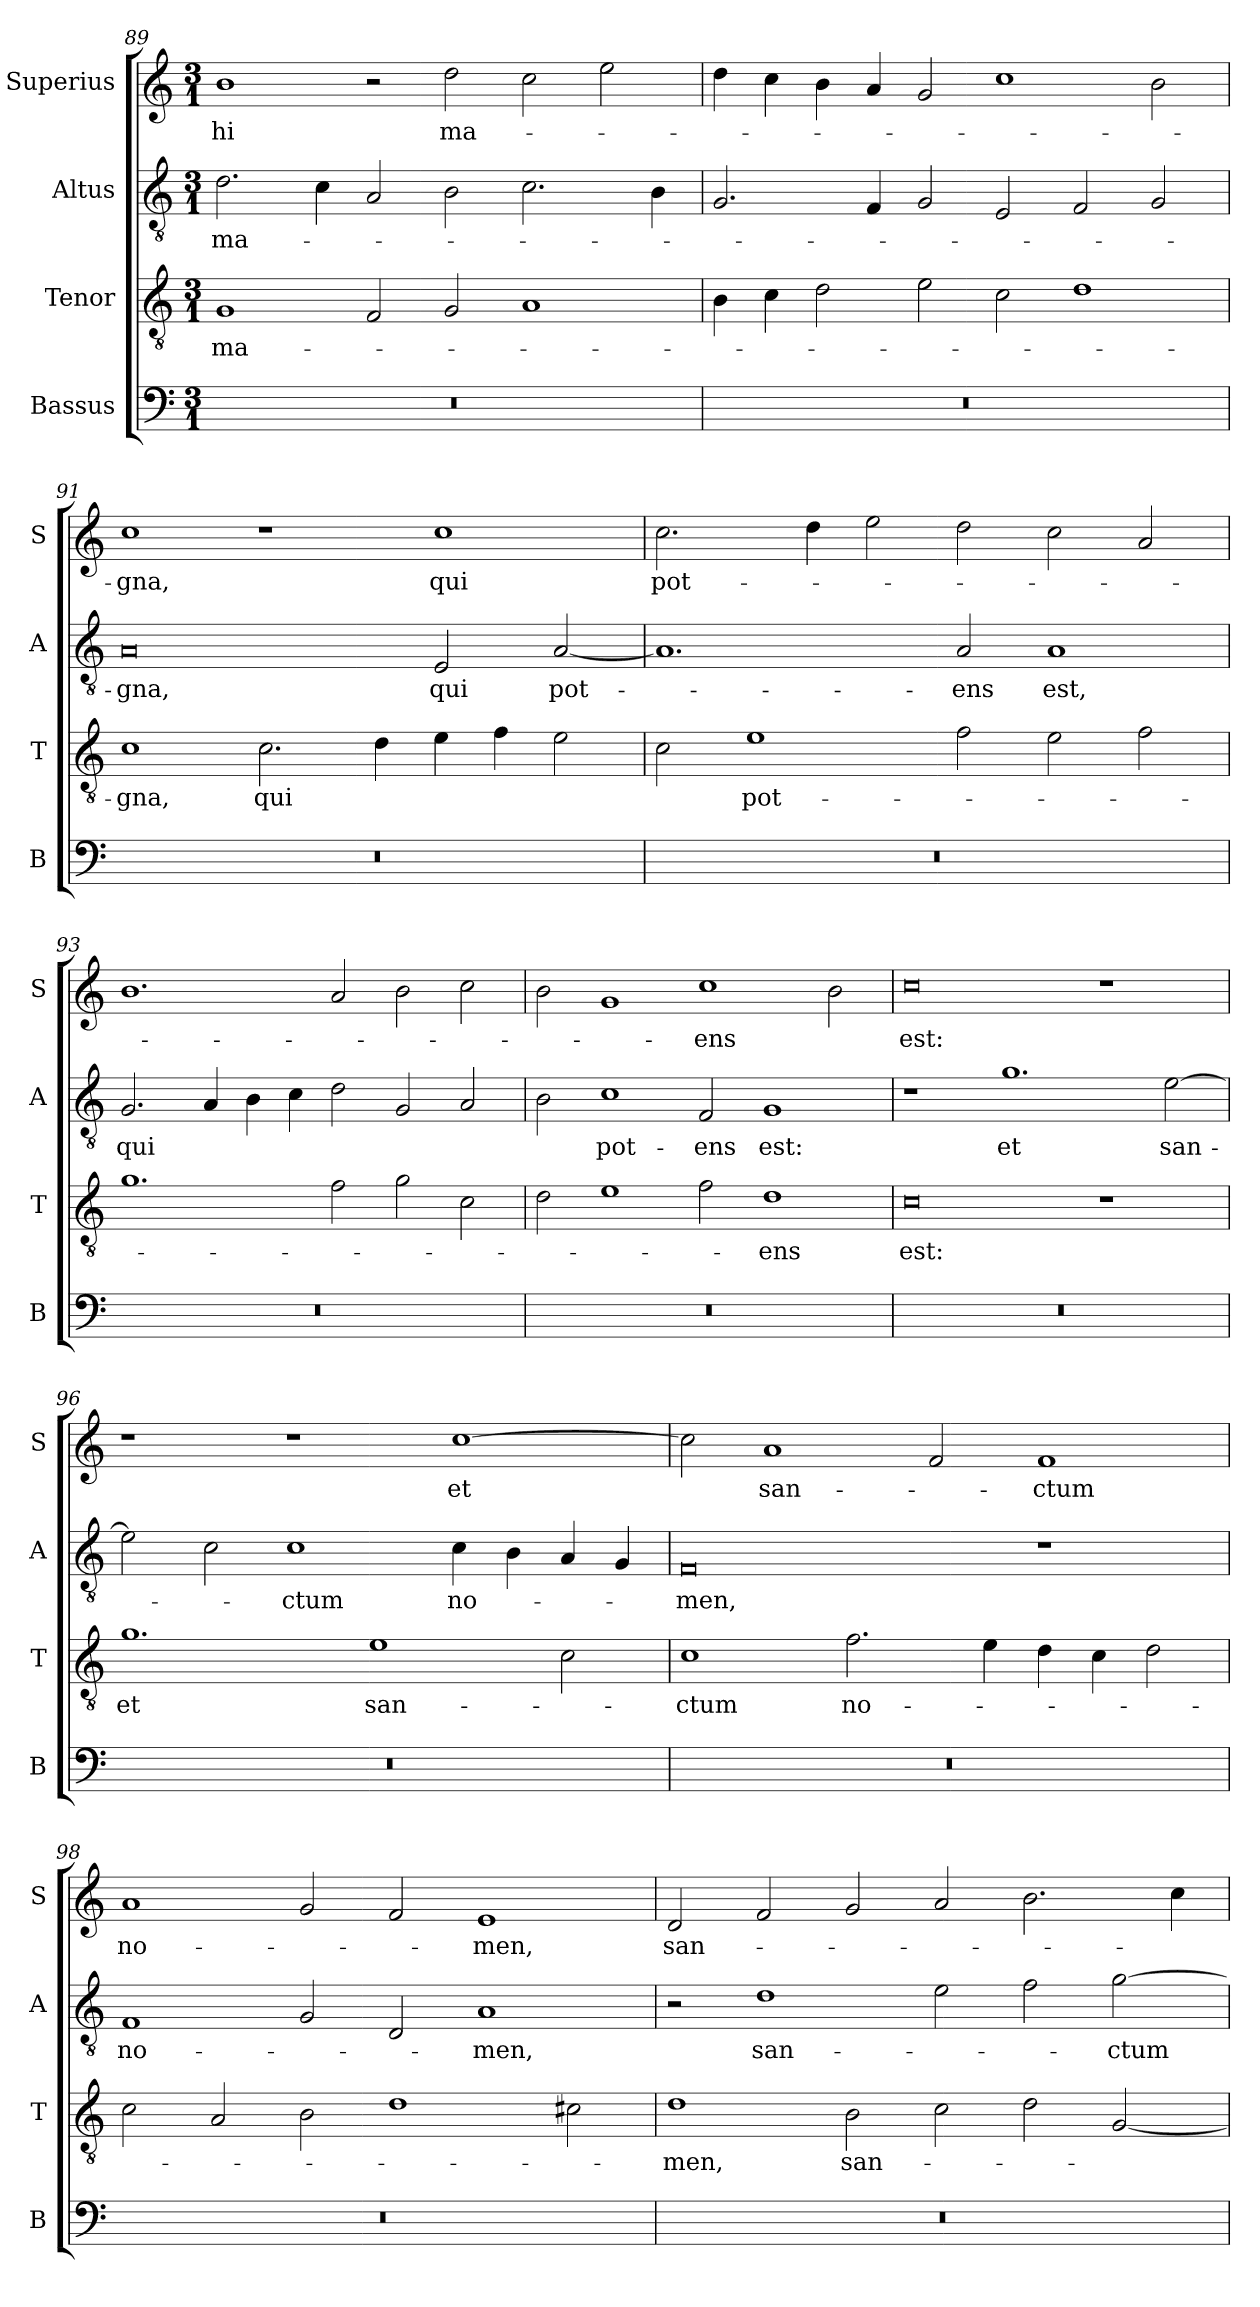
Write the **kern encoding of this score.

**kern	**kern	**text	**kern	**text	**kern	**text
*part4	*part3	*part3	*part2	*part2	*part1	*part1
*staff4	*staff3	*staff3	*staff2	*staff2	*staff1	*staff1
*I"Bassus	*I"Tenor	*	*I"Altus	*	*I"Superius	*
*I'B	*I'T	*	*I'A	*	*I'S	*
*clefF4	*clefGv2	*	*clefGv2	*	*clefG2	*
*k[]	*k[]	*	*k[]	*	*k[]	*
*M3/1	*M3/1	*	*M3/1	*	*M3/1	*
=89	=89	=89	=89	=89	=89	=89
0.r	1G	ma-	2.d	ma-	1b	-hi
.	.	.	4c	.	.	.
.	2F	.	2A	.	2r	.
.	2G	.	2B	.	2dd	ma-
.	1A	.	2.c	.	2cc	.
.	.	.	.	.	2ee	.
.	.	.	4B	.	.	.
=90	=90	=90	=90	=90	=90	=90
0.r	4B	.	2.G	.	4dd	.
.	4c	.	.	.	4cc	.
.	2d	.	.	.	4b	.
.	.	.	4F	.	4a	.
.	2e	.	2G	.	2g	.
.	2c	.	2E	.	1cc	.
.	1d	.	2F	.	.	.
.	.	.	2G	.	2b	.
=91	=91	=91	=91	=91	=91	=91
0.r	1c	-gna,	0A	-gna,	1cc	-gna,
.	2.c	qui	.	.	1r	.
.	4d	.	.	.	.	.
.	4e	.	2E	qui	1cc	qui
.	4f	.	.	.	.	.
.	2e	.	[2A	pot-	.	.
=92	=92	=92	=92	=92	=92	=92
0.r	2c	.	1.A]	.	2.cc	pot-
.	1e	pot-	.	.	.	.
.	.	.	.	.	4dd	.
.	.	.	.	.	2ee	.
.	2f	.	2A	-ens	2dd	.
.	2e	.	1A	est,	2cc	.
.	2f	.	.	.	2a	.
=93	=93	=93	=93	=93	=93	=93
!	!	!	!	!LO:LY:i	!	!
0.r	1.g	.	2.G	qui	1.b	.
.	.	.	4A	.	.	.
.	.	.	4B	.	.	.
.	.	.	4c	.	.	.
.	2f	.	2d	.	2a	.
.	2g	.	2G	.	2b	.
.	2c	.	2A	.	2cc	.
=94	=94	=94	=94	=94	=94	=94
0.r	2d	.	2B	.	2b	.
!	!	!	!	!LO:LY:i	!	!
.	1e	.	1c	pot-	1g	.
!	!	!	!	!LO:LY:i	!	!
.	2f	.	2F	-ens	1cc	-ens
!	!	!	!	!LO:LY:i	!	!
.	1d	-ens	1G	est:	.	.
.	.	.	.	.	2b	.
=95	=95	=95	=95	=95	=95	=95
0.r	0c	est:	1r	.	0cc	est:
.	.	.	1.g	et	.	.
.	1r	.	.	.	1r	.
.	.	.	[2e	san-	.	.
=96	=96	=96	=96	=96	=96	=96
0.r	1.g	et	2e]	.	1r	.
.	.	.	2c	.	.	.
.	.	.	1c	-ctum	1r	.
.	1e	san-	.	.	.	.
!	!	!	!	!LO:LY:i	!	!
.	.	.	4c	no-	[1cc	et
.	.	.	4B	.	.	.
.	2c	.	4A	.	.	.
.	.	.	4G	.	.	.
=97	=97	=97	=97	=97	=97	=97
!	!	!	!	!LO:LY:i	!	!
0.r	1c	-ctum	0F	-men,	2cc]	.
.	.	.	.	.	1a	san-
.	2.f	no-	.	.	.	.
.	.	.	.	.	2f	.
.	4e	.	.	.	.	.
.	4d	.	1r	.	1f	-ctum
.	4c	.	.	.	.	.
.	2d	.	.	.	.	.
=98	=98	=98	=98	=98	=98	=98
!	!	!	!	!LO:LY:i	!	!
0.r	2c	.	1F	no-	1a	no-
.	2A	.	.	.	.	.
.	2B	.	2G	.	2g	.
.	1d	.	2D	.	2f	.
!	!	!	!	!LO:LY:i	!	!
.	.	.	1A	-men,	1e	-men,
.	2c#X	.	.	.	.	.
=99	=99	=99	=99	=99	=99	=99
!	!	!	!	!	!	!LO:LY:i
0.r	1d	-men,	2r	.	2d	san-
!	!	!	!	!LO:LY:i	!	!
.	.	.	1d	san-	2f	.
!	!	!LO:LY:i	!	!	!	!
.	2B	san-	.	.	2g	.
.	2c	.	2e	.	2a	.
.	2d	.	2f	.	2.b	.
!	!	!	!	!LO:LY:i	!	!
.	[2G	.	[2g	-ctum	.	.
.	.	.	.	.	4cc	.
=	=	=	=	=	=	=
*-	*-	*-	*-	*-	*-	*-
